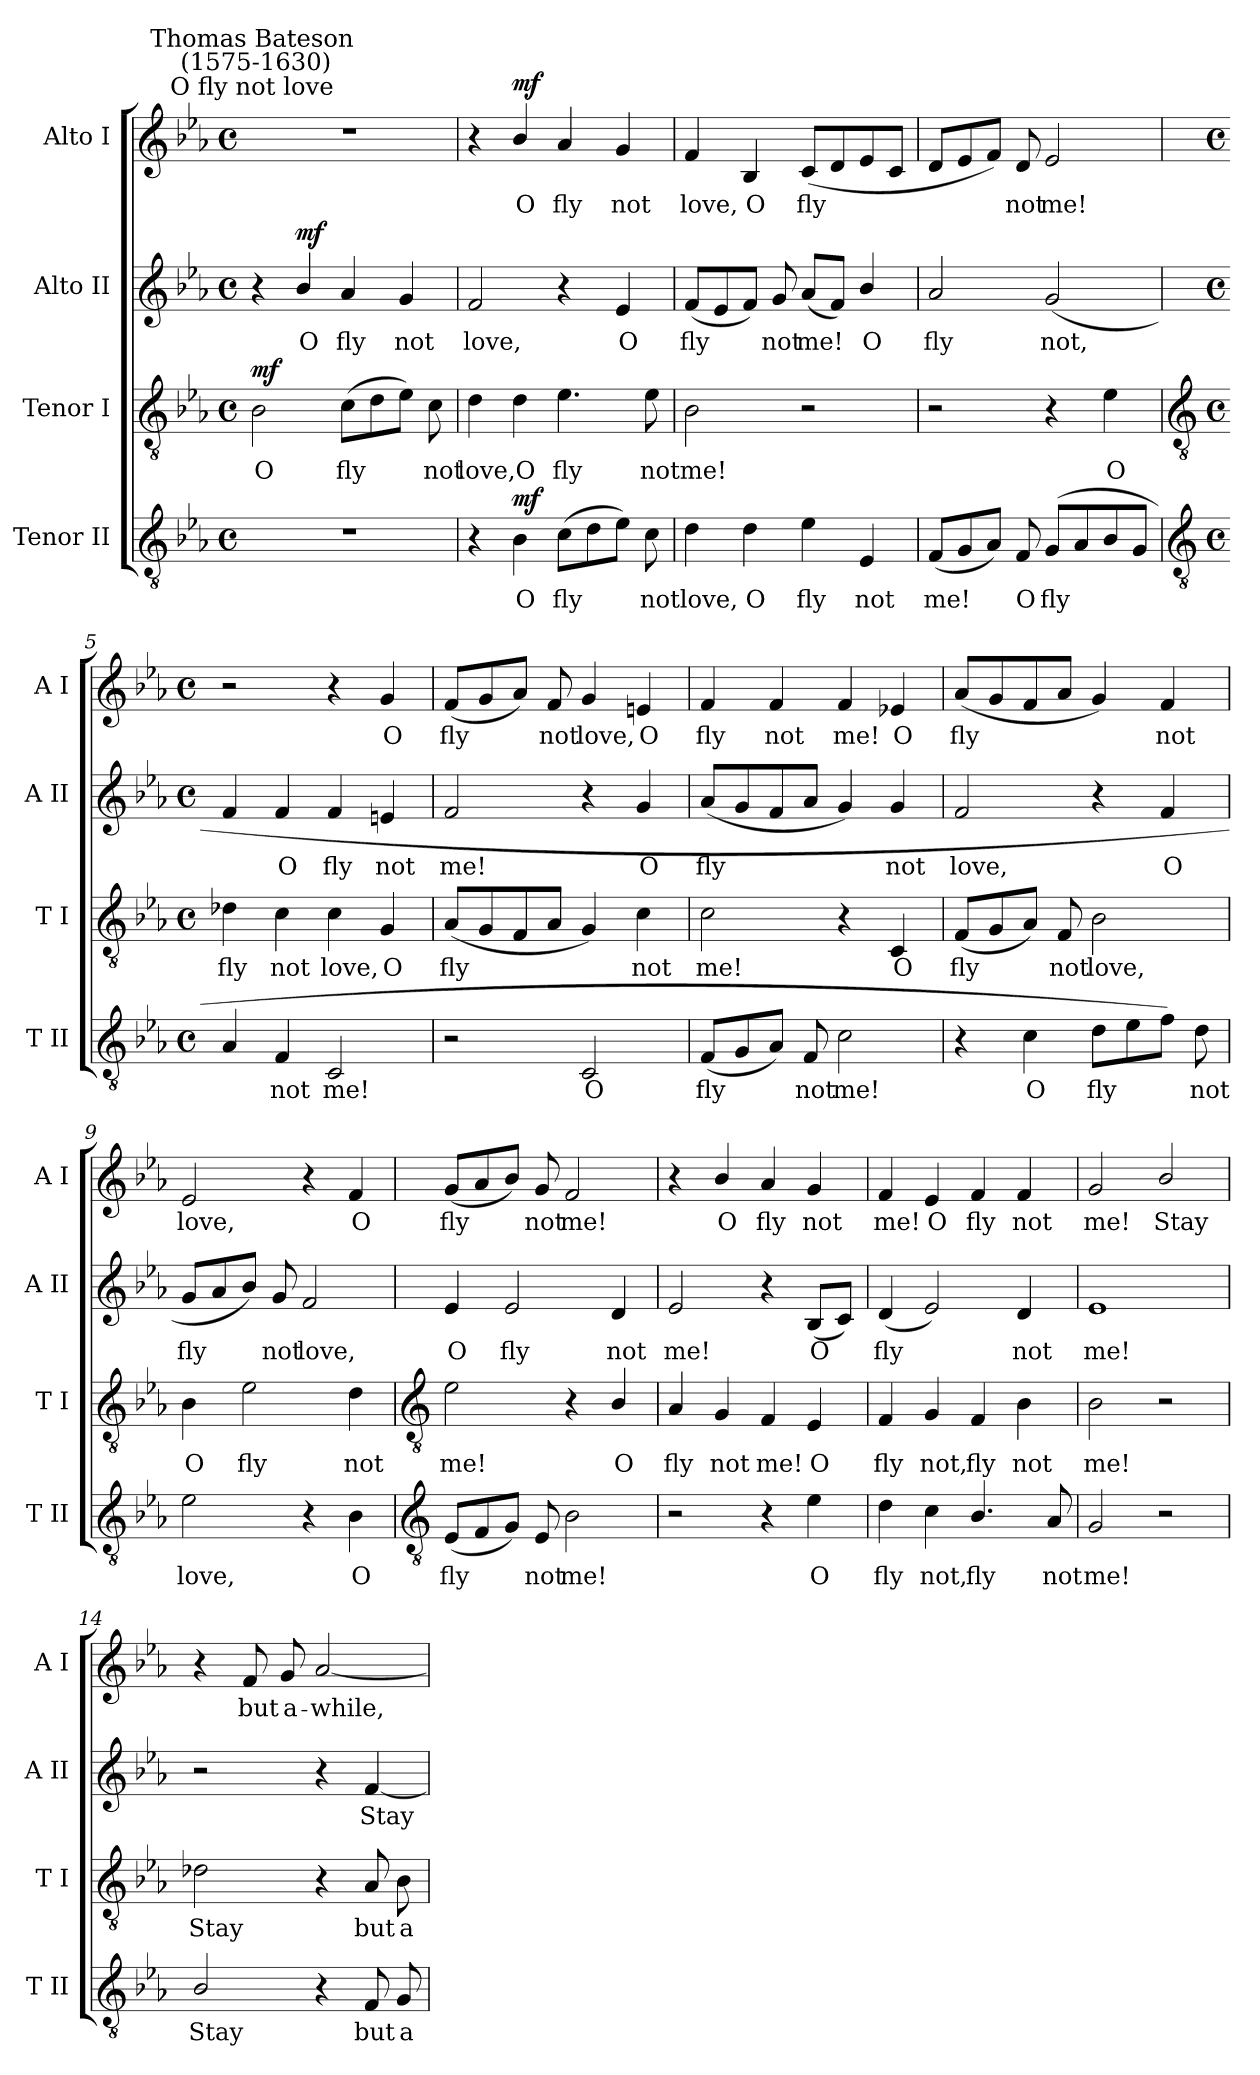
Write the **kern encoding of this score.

**kern	**text	**dynam	**kern	**text	**dynam	**kern	**text	**dynam	**kern	**text	**dynam
*part4	*part4	*part4	*part3	*part3	*part3	*part2	*part2	*part2	*part1	*part1	*part1
*staff4	*staff4	*staff4	*staff3	*staff3	*staff3	*staff2	*staff2	*staff2	*staff1	*staff1	*staff1
*I"Tenor II	*	*	*I"Tenor I	*	*	*I"Alto II	*	*	*I"Alto I	*	*
*I'T II	*	*	*I'T I	*	*	*I'A II	*	*	*I'A I	*	*
*clefGv2	*	*	*clefGv2	*	*	*clefG2	*	*	*clefG2	*	*
*k[b-e-a-]	*	*	*k[b-e-a-]	*	*	*k[b-e-a-]	*	*	*k[b-e-a-]	*	*
*E-:	*	*	*E-:	*	*	*E-:	*	*	*E-:	*	*
*M4/4	*	*	*M4/4	*	*	*M4/4	*	*	*M4/4	*	*
*met(c)	*	*	*met(c)	*	*	*met(c)	*	*	*met(c)	*	*
=1	=1	=1	=1	=1	=1	=1	=1	=1	=1	=1	=1
!	!	!	!	!	!	!	!	!	!LO:TX:a:cj:t=O fly not love	!	!
!	!	!	!	!	!	!	!	!	!LO:TX:a:cj:t=Thomas Bateson\n (1575-1630)	!	!
!	!	!	!	!LO:LY:b	!LO:DY:b	!	!	!	!	!	!
1r	.	.	2B-	O	mf	4r	.	.	1r	.	.
!	!	!	!	!	!	!	!LO:LY:b	!LO:DY:b	!	!	!
.	.	.	.	.	.	4b-/	O	mf	.	.	.
!	!	!	!	!LO:LY:b	!	!	!LO:LY:b	!	!	!	!
.	.	.	(>8cL	fly	.	4a-	fly	.	.	.	.
.	.	.	8d	.	.	.	.	.	.	.	.
!	!	!	!	!	!	!	!LO:LY:b	!	!	!	!
.	.	.	8e-J)	.	.	4g	not	.	.	.	.
!	!	!	!	!LO:LY:b	!	!	!	!	!	!	!
.	.	.	8c	not	.	.	.	.	.	.	.
=2	=2	=2	=2	=2	=2	=2	=2	=2	=2	=2	=2
!	!	!	!	!LO:LY:b	!	!	!LO:LY:b	!	!	!	!
4r	.	.	4d	love,	.	2f	love,	.	4r	.	.
!	!LO:LY:b	!LO:DY:b	!	!LO:LY:b	!	!	!	!	!	!LO:LY:b	!LO:DY:b
4B-	O	mf	4d	O	.	.	.	.	4b-/	O	mf
!	!LO:LY:b	!	!	!LO:LY:b	!	!	!	!	!	!LO:LY:b	!
(>8cL	fly	.	4.e-	fly	.	4r	.	.	4a-	fly	.
8d	.	.	.	.	.	.	.	.	.	.	.
!	!	!	!	!	!	!	!LO:LY:b	!	!	!LO:LY:b	!
8e-J)	.	.	.	.	.	4e-	O	.	4g	not	.
!	!LO:LY:b	!	!	!LO:LY:b	!	!	!	!	!	!	!
8c	not	.	8e-	not	.	.	.	.	.	.	.
=3	=3	=3	=3	=3	=3	=3	=3	=3	=3	=3	=3
!	!LO:LY:b	!	!	!LO:LY:b	!	!	!LO:LY:b	!	!	!LO:LY:b	!
4d	love,	.	2B-	me!	.	(<8fL	fly	.	4f	love,	.
.	.	.	.	.	.	8e-	.	.	.	.	.
!	!LO:LY:b	!	!	!	!	!	!	!	!	!LO:LY:b	!
4d	O	.	.	.	.	8fJ)	.	.	4B-	O	.
!	!	!	!	!	!	!	!LO:LY:b	!	!	!	!
.	.	.	.	.	.	8g	not	.	.	.	.
!	!LO:LY:b	!	!	!	!	!	!LO:LY:b	!	!	!LO:LY:b	!
4e-	fly	.	2r	.	.	(<8a-L	me!	.	(<8cL	fly	.
.	.	.	.	.	.	8fJ)	.	.	8d	.	.
!	!LO:LY:b	!	!	!	!	!	!LO:LY:b	!	!	!	!
4E-	not	.	.	.	.	4b-/	O	.	8e-	.	.
.	.	.	.	.	.	.	.	.	8cJ	.	.
=4	=4	=4	=4	=4	=4	=4	=4	=4	=4	=4	=4
!	!LO:LY:b	!	!	!	!	!	!LO:LY:b	!	!	!	!
(<8FL	me!	.	2r	.	.	2a-	fly	.	8dL	.	.
8G	.	.	.	.	.	.	.	.	8e-	.	.
8A-J)	.	.	.	.	.	.	.	.	8fJ)	.	.
!	!LO:LY:b	!	!	!	!	!	!	!	!	!LO:LY:b	!
8F	O	.	.	.	.	.	.	.	8d	not	.
!	!LO:LY:b	!	!	!	!	!	!LO:LY:b	!	!	!LO:LY:b	!
(>8GL	fly	.	4r	.	.	(<2g	not,	.	2e-	me!	.
8A-	.	.	.	.	.	.	.	.	.	.	.
!	!	!	!	!LO:LY:b	!	!	!	!	!	!	!
8B-	.	.	4e-	O	.	.	.	.	.	.	.
8GJ	.	.	.	.	.	.	.	.	.	.	.
!!LO:LB:g=z
=5	=5	=5	=5	=5	=5	=5	=5	=5	=5	=5	=5
*clefGv2	*	*	*clefGv2	*	*	*	*	*	*	*	*
*M4/4	*	*	*M4/4	*	*	*M4/4	*	*	*M4/4	*	*
*met(c)	*	*	*met(c)	*	*	*met(c)	*	*	*met(c)	*	*
!	!	!	!	!LO:LY:b	!	!	!	!	!	!	!
4A-	.	.	4d-X	fly	.	4f	.	.	2r	.	.
!	!LO:LY:b	!	!	!LO:LY:b	!	!	!LO:LY:b	!	!	!	!
4F	not	.	4c	not	.	4f	O	.	.	.	.
!	!LO:LY:b	!	!	!LO:LY:b	!	!	!LO:LY:b	!	!	!	!
2C	me!	.	4c	love,	.	4f	fly	.	4r	.	.
!	!	!	!	!LO:LY:b	!	!	!LO:LY:b	!	!	!LO:LY:b	!
.	.	.	4G	O	.	4en	not	.	4g	O	.
=6	=6	=6	=6	=6	=6	=6	=6	=6	=6	=6	=6
!	!	!	!	!LO:LY:b	!	!	!LO:LY:b	!	!	!LO:LY:b	!
2r	.	.	(<8A-L	fly	.	2f	me!	.	(<8fL	fly	.
.	.	.	8G	.	.	.	.	.	8g	.	.
.	.	.	8F	.	.	.	.	.	8a-J)	.	.
!	!	!	!	!	!	!	!	!	!	!LO:LY:b	!
.	.	.	8A-J	.	.	.	.	.	8f	not	.
!	!LO:LY:b	!	!	!	!	!	!	!	!	!LO:LY:b	!
2C	O	.	4G)	.	.	4r	.	.	4g	love,	.
!	!	!	!	!LO:LY:b	!	!	!LO:LY:b	!	!	!LO:LY:b	!
.	.	.	4c	not	.	4g	O	.	4en	O	.
=7	=7	=7	=7	=7	=7	=7	=7	=7	=7	=7	=7
!	!LO:LY:b	!	!	!LO:LY:b	!	!	!LO:LY:b	!	!	!LO:LY:b	!
(<8FL	fly	.	2c	me!	.	(<8a-L	fly	.	4f	fly	.
8G	.	.	.	.	.	8g	.	.	.	.	.
!	!	!	!	!	!	!	!	!	!	!LO:LY:b	!
8A-J)	.	.	.	.	.	8f	.	.	4f	not	.
!	!LO:LY:b	!	!	!	!	!	!	!	!	!	!
8F	not	.	.	.	.	8a-J	.	.	.	.	.
!	!LO:LY:b	!	!	!	!	!	!	!	!	!LO:LY:b	!
2c	me!	.	4r	.	.	4g)	.	.	4f	me!	.
!	!	!	!	!LO:LY:b	!	!	!LO:LY:b	!	!	!LO:LY:b	!
.	.	.	4C	O	.	4g	not	.	4e-X	O	.
=8	=8	=8	=8	=8	=8	=8	=8	=8	=8	=8	=8
!	!	!	!	!LO:LY:b	!	!	!LO:LY:b	!	!	!LO:LY:b	!
4r	.	.	(<8FL	fly	.	2f	love,	.	(<8a-L	fly	.
.	.	.	8G	.	.	.	.	.	8g	.	.
!	!LO:LY:b	!	!	!	!	!	!	!	!	!	!
4c	O	.	8A-J)	.	.	.	.	.	8f	.	.
!	!	!	!	!LO:LY:b	!	!	!	!	!	!	!
.	.	.	8F	not	.	.	.	.	8a-J	.	.
!	!LO:LY:b	!	!	!LO:LY:b	!	!	!	!	!	!	!
8dL	fly	.	2B-	love,	.	4r	.	.	4g)	.	.
8e-	.	.	.	.	.	.	.	.	.	.	.
!	!	!	!	!	!	!	!LO:LY:b	!	!	!LO:LY:b	!
8fJ)	.	.	.	.	.	4f	O	.	4f	not	.
!	!LO:LY:b	!	!	!	!	!	!	!	!	!	!
8d	not	.	.	.	.	.	.	.	.	.	.
=9	=9	=9	=9	=9	=9	=9	=9	=9	=9	=9	=9
!	!LO:LY:b	!	!	!LO:LY:b	!	!	!LO:LY:b	!	!	!LO:LY:b	!
2e-	love,	.	4B-	O	.	8gL	fly	.	2e-	love,	.
.	.	.	.	.	.	8a-	.	.	.	.	.
!	!	!	!	!LO:LY:b	!	!	!	!	!	!	!
.	.	.	2e-	fly	.	8b-J)	.	.	.	.	.
!	!	!	!	!	!	!	!LO:LY:b	!	!	!	!
.	.	.	.	.	.	8g	not	.	.	.	.
!	!	!	!	!	!	!	!LO:LY:b	!	!	!	!
4r	.	.	.	.	.	2f	love,	.	4r	.	.
!	!LO:LY:b	!	!	!LO:LY:b	!	!	!	!	!	!LO:LY:b	!
4B-	O	.	4d	not	.	.	.	.	4f	O	.
!!LO:LB:g=z
=10	=10	=10	=10	=10	=10	=10	=10	=10	=10	=10	=10
*clefGv2	*	*	*clefGv2	*	*	*	*	*	*	*	*
!	!LO:LY:b	!	!	!LO:LY:b	!	!	!LO:LY:b	!	!	!LO:LY:b	!
(<8E-L	fly	.	2e-	me!	.	4e-	O	.	(<8gL	fly	.
8F	.	.	.	.	.	.	.	.	8a-	.	.
!	!	!	!	!	!	!	!LO:LY:b	!	!	!	!
8GJ)	.	.	.	.	.	2e-	fly	.	8b-J)	.	.
!	!LO:LY:b	!	!	!	!	!	!	!	!	!LO:LY:b	!
8E-	not	.	.	.	.	.	.	.	8g	not	.
!	!LO:LY:b	!	!	!	!	!	!	!	!	!LO:LY:b	!
2B-	me!	.	4r	.	.	.	.	.	2f	me!	.
!	!	!	!	!LO:LY:b	!	!	!LO:LY:b	!	!	!	!
.	.	.	4B-/	O	.	4d	not	.	.	.	.
=11	=11	=11	=11	=11	=11	=11	=11	=11	=11	=11	=11
!	!	!	!	!LO:LY:b	!	!	!LO:LY:b	!	!	!	!
2r	.	.	4A-	fly	.	2e-	me!	.	4r	.	.
!	!	!	!	!LO:LY:b	!	!	!	!	!	!LO:LY:b	!
.	.	.	4G	not	.	.	.	.	4b-/	O	.
!	!	!	!	!LO:LY:b	!	!	!	!	!	!LO:LY:b	!
4r	.	.	4F	me!	.	4r	.	.	4a-	fly	.
!	!LO:LY:b	!	!	!LO:LY:b	!	!	!LO:LY:b	!	!	!LO:LY:b	!
4e-	O	.	4E-	O	.	(<8B-L	O	.	4g	not	.
.	.	.	.	.	.	8cJ)	.	.	.	.	.
=12	=12	=12	=12	=12	=12	=12	=12	=12	=12	=12	=12
!	!LO:LY:b	!	!	!LO:LY:b	!	!	!LO:LY:b	!	!	!LO:LY:b	!
4d	fly	.	4F	fly	.	(<4d	fly	.	4f	me!	.
!	!LO:LY:b	!	!	!LO:LY:b	!	!	!	!	!	!LO:LY:b	!
4c	not,	.	4G	not,	.	2e-)	.	.	4e-	O	.
!	!LO:LY:b	!	!	!LO:LY:b	!	!	!	!	!	!LO:LY:b	!
4.B-/	fly	.	4F	fly	.	.	.	.	4f	fly	.
!	!	!	!	!LO:LY:b	!	!	!LO:LY:b	!	!	!LO:LY:b	!
.	.	.	4B-	not	.	4d	not	.	4f	not	.
!	!LO:LY:b	!	!	!	!	!	!	!	!	!	!
8A-	not	.	.	.	.	.	.	.	.	.	.
=13	=13	=13	=13	=13	=13	=13	=13	=13	=13	=13	=13
!	!LO:LY:b	!	!	!LO:LY:b	!	!	!LO:LY:b	!	!	!LO:LY:b	!
2G	me!	.	2B-	me!	.	1e-	me!	.	2g	me!	.
!	!	!	!	!	!	!	!	!	!	!LO:LY:b	!
2r	.	.	2r	.	.	.	.	.	2b-/	Stay	.
=14	=14	=14	=14	=14	=14	=14	=14	=14	=14	=14	=14
!	!LO:LY:b	!	!	!LO:LY:b	!	!	!	!	!	!	!
2B-/	Stay	.	2d-X	Stay	.	2r	.	.	4r	.	.
!	!	!	!	!	!	!	!	!	!	!LO:LY:b	!
.	.	.	.	.	.	.	.	.	8f	but	.
!	!	!	!	!	!	!	!	!	!	!LO:LY:b	!
.	.	.	.	.	.	.	.	.	8g	a-	.
!	!	!	!	!	!	!	!	!	!	!LO:LY:b	!
4r	.	.	4r	.	.	4r	.	.	[2a-	-while,	.
!	!LO:LY:b	!	!	!LO:LY:b	!	!	!LO:LY:b	!	!	!	!
8F	but	.	8A-	but	.	[4f	Stay	.	.	.	.
!	!LO:LY:b	!	!	!LO:LY:b	!	!	!	!	!	!	!
8G	a-	.	8B-	a-	.	.	.	.	.	.	.
=	=	=	=	=	=	=	=	=	=	=	=
*-	*-	*-	*-	*-	*-	*-	*-	*-	*-	*-	*-
